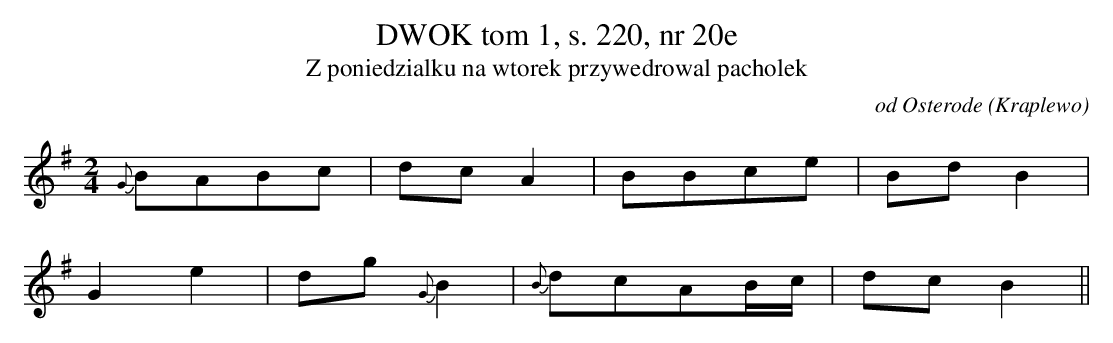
X:1
T:DWOK tom 1, s. 220, nr 20e
T:Z poniedzialku na wtorek przywedrowal pacholek
O:od Osterode (Kraplewo)
M:2/4
L:1/16
K:G
{G}B2A2B2c2 | d2c2A4 |B2B2c2e2 | B2d2B4 |
G4e4 | d2g2{G}B4 |{B}d2c2A2Bc | d2c2B4||
